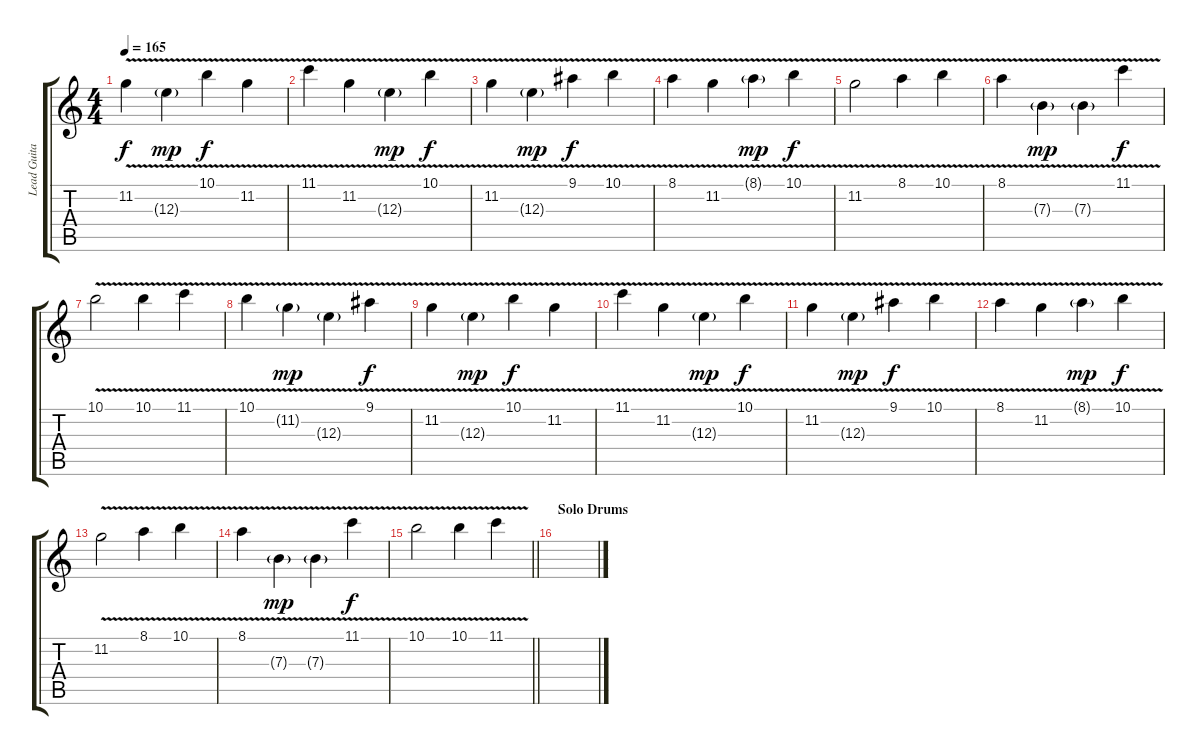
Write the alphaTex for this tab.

\track ("Lead Guitar" "Lead Guita") {instrument overdrivenguitar}
\staff {score tabs}
\tuning (Db4 Ab3 E3 B2 Gb2 B1) {hide}
\ts (4 4)
\tempo 165
\clef g2
\ks c
11.2{v}.4{dy f} 12.3{v g}.4{dy mp} 10.1{v}.4{dy f} 11.2{v}.4 |
11.1{v}.4 11.2{v}.4 12.3{v g}.4{dy mp} 10.1{v}.4{dy f} |
11.2{v}.4 12.3{v g}.4{dy mp} 9.1{v}.4{dy f} 10.1{v}.4 |
8.1{v}.4 11.2{v}.4 8.1{v g}.4{dy mp} 10.1{v}.4{dy f} |
11.2{v}.2 8.1{v}.4 10.1{v}.4 |
8.1{v}.4 7.3{v g}.4{dy mp} 7.3{v g}.4 11.1{v}.4{dy f} |
10.1{v}.2 10.1{v}.4 11.1{v}.4 |
10.1{v}.4 11.2{v g}.4{dy mp} 12.3{v g}.4 9.1{v}.4{dy f} |
11.2{v}.4 12.3{v g}.4{dy mp} 10.1{v}.4{dy f} 11.2{v}.4 |
11.1{v}.4 11.2{v}.4 12.3{v g}.4{dy mp} 10.1{v}.4{dy f} |
11.2{v}.4 12.3{v g}.4{dy mp} 9.1{v}.4{dy f} 10.1{v}.4 |
8.1{v}.4 11.2{v}.4 8.1{v g}.4{dy mp} 10.1{v}.4{dy f} |
11.2{v}.2 8.1{v}.4 10.1{v}.4 |
8.1{v}.4 7.3{v g}.4{dy mp} 7.3{v g}.4 11.1{v}.4{dy f} |
\barLineRight lightlight
10.1{v}.2 10.1{v}.4 11.1{v}.4 |
\section ("" "Solo Drums")
